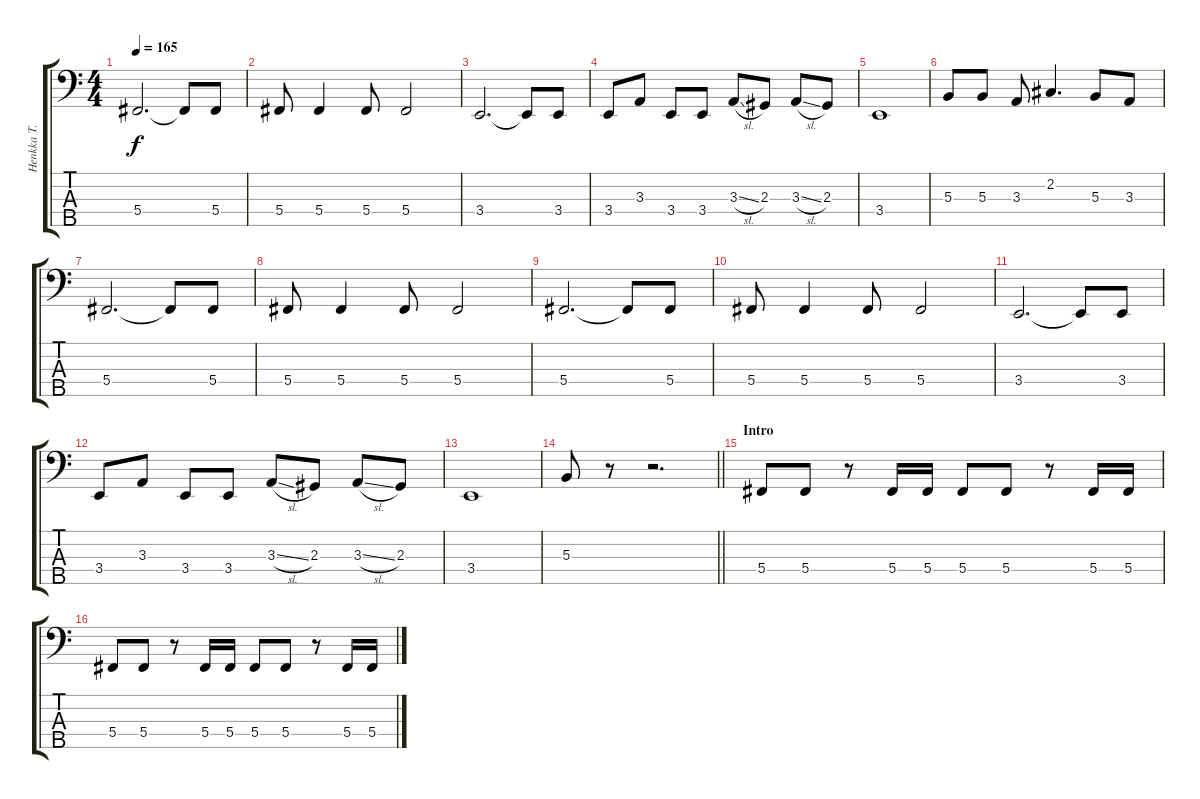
\track ("Henkka T. Blacksmith" "Henkka T. ") {instrument electricbasspick}
\staff {score tabs}
\tuning (E2 B1 Gb1 Db1 Ab0) {hide}
\ts (4 4)
\tempo 165
\clef f4
\ks c
5.4.2{d dy f} 5.4{t}.8 5.4.8 |
5.4.8 5.4.4 5.4.8 5.4.2 |
3.4.2{d} 3.4{t}.8 3.4.8 |
3.4.8 3.3.8 3.4.8 3.4.8 3.3{sl}.8 2.3.8 3.3{sl}.8 2.3.8 |
3.4.1 |
5.3.8 5.3.8 3.3.8 2.2.4{d} 5.3.8 3.3.8 |
5.4.2{d} 5.4{t}.8 5.4.8 |
5.4.8 5.4.4 5.4.8 5.4.2 |
5.4.2{d} 5.4{t}.8 5.4.8 |
5.4.8 5.4.4 5.4.8 5.4.2 |
3.4.2{d} 3.4{t}.8 3.4.8 |
3.4.8 3.3.8 3.4.8 3.4.8 3.3{sl}.8 2.3.8 3.3{sl}.8 2.3.8 |
3.4.1 |
\barLineRight lightlight
5.3.8 r.8 r.2{d} |
\section ("" "Intro")
5.4.8 5.4.8 r.8 5.4.16 5.4.16 5.4.8 5.4.8 r.8 5.4.16 5.4.16 |
5.4.8 5.4.8 r.8 5.4.16 5.4.16 5.4.8 5.4.8 r.8 5.4.16 5.4.16
